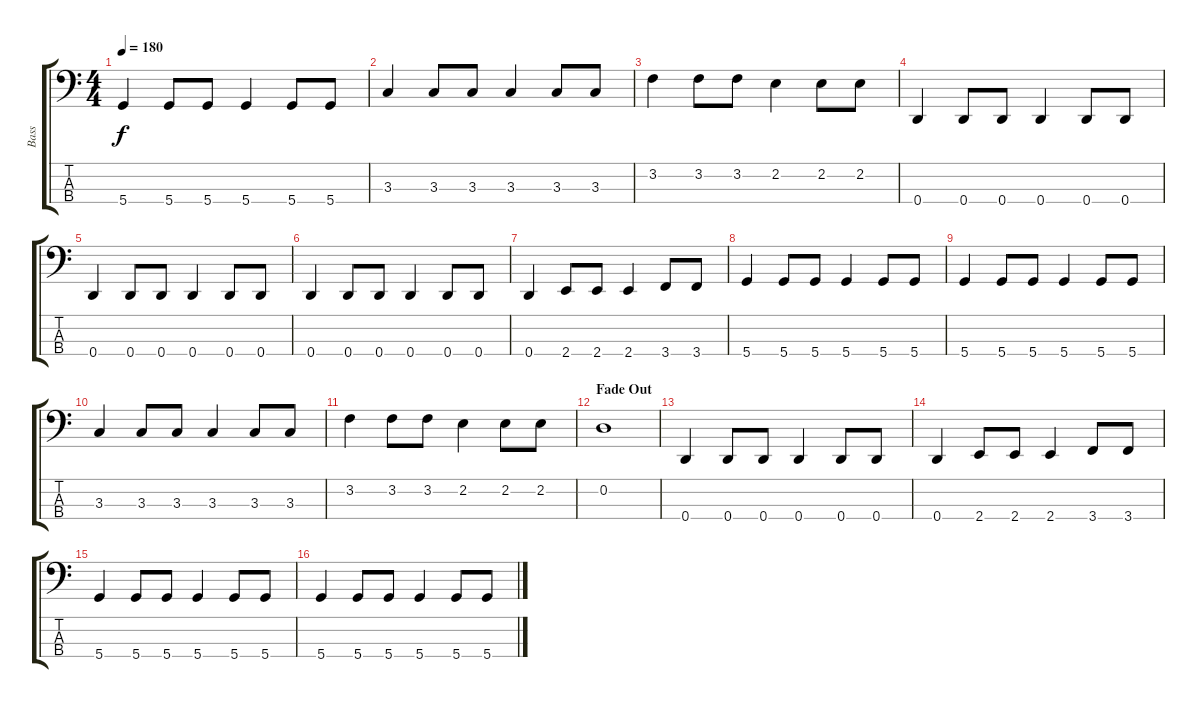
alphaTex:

\track ("Bass" "Bass") {instrument electricbassfinger}
\staff {score tabs}
\tuning (G2 D2 A1 D1) {hide}
\ts (4 4)
\tempo 180
\clef f4
\ks c
5.4.4{dy f} 5.4.8 5.4.8 5.4.4 5.4.8 5.4.8 |
3.3.4 3.3.8 3.3.8 3.3.4 3.3.8 3.3.8 |
3.2.4 3.2.8 3.2.8 2.2.4 2.2.8 2.2.8 |
0.4.4 0.4.8 0.4.8 0.4.4 0.4.8 0.4.8 |
0.4.4 0.4.8 0.4.8 0.4.4 0.4.8 0.4.8 |
0.4.4 0.4.8 0.4.8 0.4.4 0.4.8 0.4.8 |
0.4.4 2.4.8 2.4.8 2.4.4 3.4.8 3.4.8 |
5.4.4 5.4.8 5.4.8 5.4.4 5.4.8 5.4.8 |
5.4.4 5.4.8 5.4.8 5.4.4 5.4.8 5.4.8 |
3.3.4 3.3.8 3.3.8 3.3.4 3.3.8 3.3.8 |
3.2.4 3.2.8 3.2.8 2.2.4 2.2.8 2.2.8 |
\section ("" "Fade Out")
0.2.1 |
0.4.4 0.4.8 0.4.8 0.4.4 0.4.8 0.4.8 |
0.4.4 2.4.8 2.4.8 2.4.4 3.4.8 3.4.8 |
5.4.4 5.4.8 5.4.8 5.4.4 5.4.8 5.4.8 |
5.4.4 5.4.8 5.4.8 5.4.4 5.4.8 5.4.8
